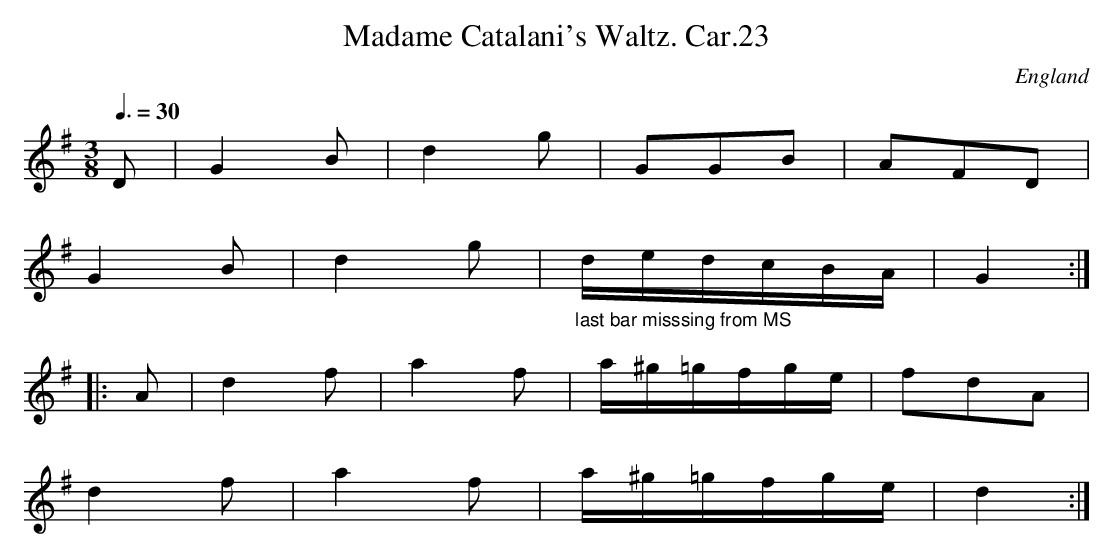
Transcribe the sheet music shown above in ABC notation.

X:1
T:Madame Catalani's Waltz. Car.23
L:1/8
M:3/8
O:England
Q:3/8=30
K:G
D|G2B|d2g|GGB|AFD|!
G2B|d2g|"_last bar misssing from MS"d/e/d/c/B/A/|G2:|!
|:A|d2f| a2f|a/^g/=g/f/g/e/|fdA|!
d2f|a2f|a/^g/=g/f/g/e/|d2:|
